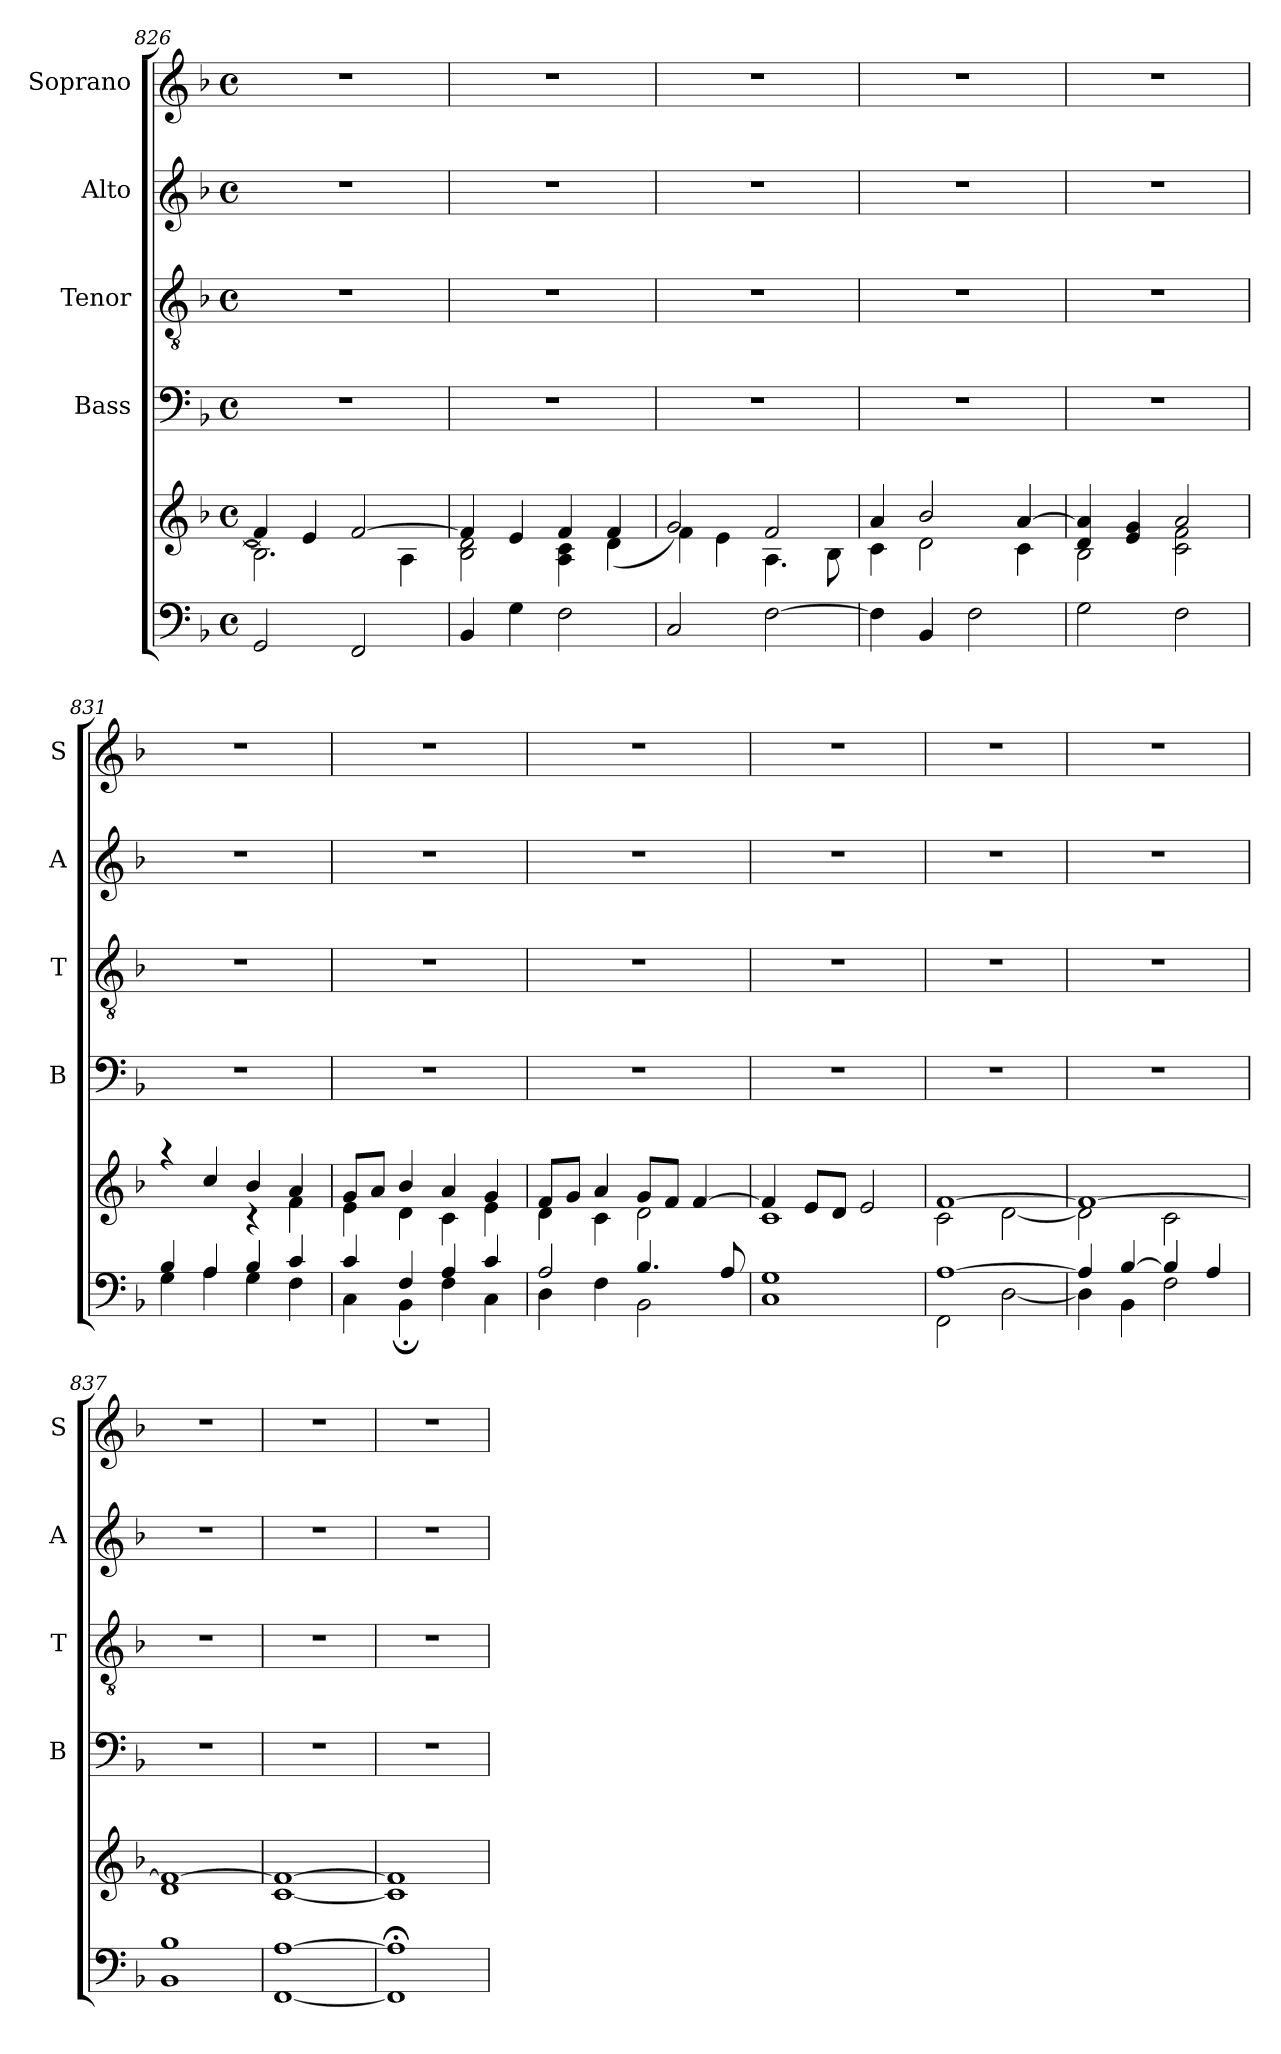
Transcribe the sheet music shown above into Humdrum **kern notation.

**kern	**kern	**kern	**kern	**kern	**kern
*part6	*part5	*part4	*part3	*part2	*part1
*staff6	*staff5	*staff4	*staff3	*staff2	*staff1
*	*	*I"Bass	*I"Tenor	*I"Alto	*I"Soprano
*	*	*I'B	*I'T	*I'A	*I'S
*clefF4	*clefG2	*clefF4	*clefGv2	*clefG2	*clefG2
*k[b-]	*k[b-]	*k[b-]	*k[b-]	*k[b-]	*k[b-]
*F:	*F:	*F:	*F:	*F:	*F:
*M4/4	*M4/4	*M4/4	*M4/4	*M4/4	*M4/4
*met(c)	*met(c)	*met(c)	*met(c)	*met(c)	*met(c)
=826	=826	=826	=826	=826	=826
*	*^	*	*	*	*
2GG/	4f/]	2.B-\]	1r	1r	1r	1r
.	4e/	.	.	.	.	.
2FF/	[<2f/	.	.	.	.	.
.	.	4A\	.	.	.	.
!!LO:LB:g=z
=827	=827	=827	=827	=827	=827	=827
4BB-/	4f/]	2B-\ 2d\	1r	1r	1r	1r
4G\	4e/	.	.	.	.	.
2F\	4f/	4A\ 4c\	.	.	.	.
.	4f/	(>4d\	.	.	.	.
=828	=828	=828	=828	=828	=828	=828
2C/	2g/)	4f\	1r	1r	1r	1r
.	.	4e\	.	.	.	.
[>2F\	2f/	4.A\	.	.	.	.
.	.	8B-\	.	.	.	.
=829	=829	=829	=829	=829	=829	=829
4F\]	4a/	4c\	1r	1r	1r	1r
4BB-/	2b-/	2d\	.	.	.	.
2F\	.	.	.	.	.	.
.	[>4a/	4c\	.	.	.	.
=830	=830	=830	=830	=830	=830	=830
2G\	4d/ 4a/]	2B-\	1r	1r	1r	1r
.	4e/ 4g/	.	.	.	.	.
2F\	2a/	2c\ 2f\	.	.	.	.
=831	=831	=831	=831	=831	=831	=831
*^	*	*	*	*	*	*
4B-/	4G\	4raa	2ryy	1r	1r	1r	1r
4A/	4A\	4cc/	.	.	.	.	.
4B-/	4G\	4b-/	4rB	.	.	.	.
4c/	4F\	4a/	4f\	.	.	.	.
=832	=832	=832	=832	=832	=832	=832	=832
4c/	4C\	8g/L	4e\	1r	1r	1r	1r
.	.	8a/J	.	.	.	.	.
4F/	4BB-;\	4b-/	4d\	.	.	.	.
4A/	4F\	4a/	4c\	.	.	.	.
4c/	4C\	4g/	4e\	.	.	.	.
!!LO:LB:g=z
=833	=833	=833	=833	=833	=833	=833	=833
2A/	4D\	8f/L	4d\	1r	1r	1r	1r
.	.	8g/J	.	.	.	.	.
.	4F\	4a/	4c\	.	.	.	.
4.B-/	2BB-\	8g/L	2d\	.	.	.	.
.	.	8f/J	.	.	.	.	.
.	.	[>4f/	.	.	.	.	.
8A/	.	.	.	.	.	.	.
*v	*v	*	*	*	*	*	*
=834	=834	=834	=834	=834	=834	=834
1C 1G	4f/]	1c	1r	1r	1r	1r
.	8e/L	.	.	.	.	.
.	8d/J	.	.	.	.	.
.	2e/	.	.	.	.	.
=835	=835	=835	=835	=835	=835	=835
*^	*	*	*	*	*	*
[>1A	2FF\	[>1f	2c\	1r	1r	1r	1r
.	[<2D\	.	[<2d\	.	.	.	.
=836	=836	=836	=836	=836	=836	=836	=836
4A/]	4D\]	1f_	2d\]	1r	1r	1r	1r
[>4B-/	4BB-\	.	.	.	.	.	.
4B-/]	2F\	.	2c\	.	.	.	.
4A/	.	.	.	.	.	.	.
*v	*v	*	*	*	*	*	*
*	*v	*v	*	*	*	*
=837	=837	=837	=837	=837	=837
1BB- 1B-	1d 1f_	1r	1r	1r	1r
=838	=838	=838	=838	=838	=838
[<1FF [>1A	[<1c 1f_	1r	1r	1r	1r
=839	=839	=839	=839	=839	=839
1FF]; 1A];	1c] 1f]	1r	1r	1r	1r
=	=	=	=	=	=
*-	*-	*-	*-	*-	*-
